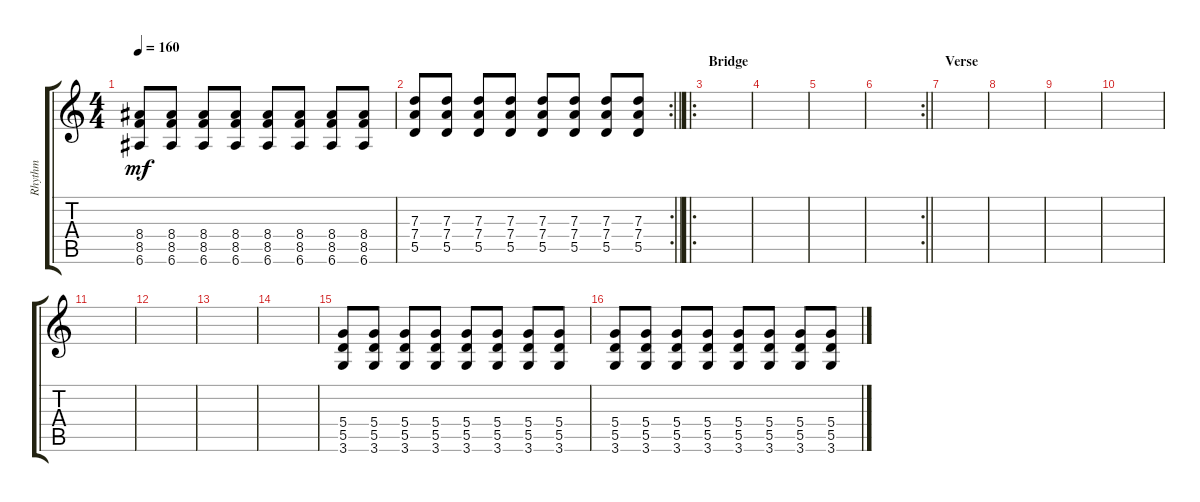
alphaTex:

\track ("Rhythm" "Rhythm") {instrument electricguitarclean}
\staff {score tabs}
\tuning (E4 C4 G3 D3 A2 E2) {hide}
\ts (4 4)
\tempo 160
\clef g2
\ks c
(8.4 8.5 6.6).8{dy mf} (8.4 8.5 6.6).8 (8.4 8.5 6.6).8 (8.4 8.5 6.6).8 (8.4 8.5 6.6).8 (8.4 8.5 6.6).8 (8.4 8.5 6.6).8 (8.4 8.5 6.6).8 |
\rc 2
\barLineRight lightlight
(7.3 7.4 5.5).8 (7.3 7.4 5.5).8 (7.3 7.4 5.5).8 (7.3 7.4 5.5).8 (7.3 7.4 5.5).8 (7.3 7.4 5.5).8 (7.3 7.4 5.5).8 (7.3 7.4 5.5).8 |
\ro
\section ("" "Bridge")
|
|
|
\rc 2
\barLineRight lightlight
|
\section ("" "Verse")
|
|
|
|
|
|
|
|
(5.4 5.5 3.6).8 (5.4 5.5 3.6).8 (5.4 5.5 3.6).8 (5.4 5.5 3.6).8 (5.4 5.5 3.6).8 (5.4 5.5 3.6).8 (5.4 5.5 3.6).8 (5.4 5.5 3.6).8 |
(5.4 5.5 3.6).8 (5.4 5.5 3.6).8 (5.4 5.5 3.6).8 (5.4 5.5 3.6).8 (5.4 5.5 3.6).8 (5.4 5.5 3.6).8 (5.4 5.5 3.6).8 (5.4 5.5 3.6).8
